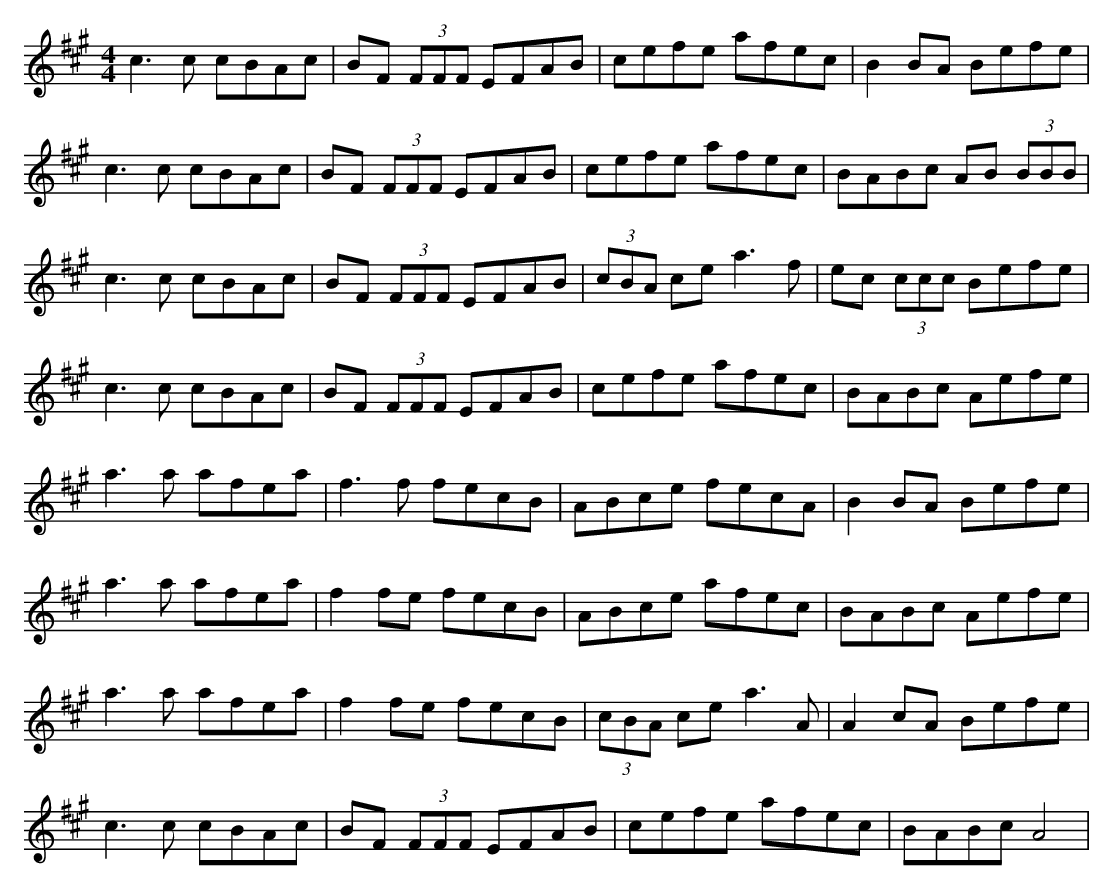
X:1
M:4/4
K:A
c3 c cBAc|BF (3FFF EFAB|cefe afec|B2 BA Befe|
c3 c cBAc|BF (3FFF EFAB|cefe afec|BABc AB (3BBB|
c3 c cBAc|BF (3FFF EFAB|(3cBA ce a3 f|ec (3ccc Befe|
c3 c cBAc|BF (3FFF EFAB|cefe afec|BABc Aefe|
a3 a afea|f3 f fecB|ABce fecA|B2 BA Befe|
a3 a afea|f2 fe fecB|ABce afec|BABc Aefe|
a3 a afea|f2 fe fecB|(3cBA ce a3 A|A2 cA Befe|
c3 c cBAc|BF (3FFF EFAB|cefe afec|BABc A4|
